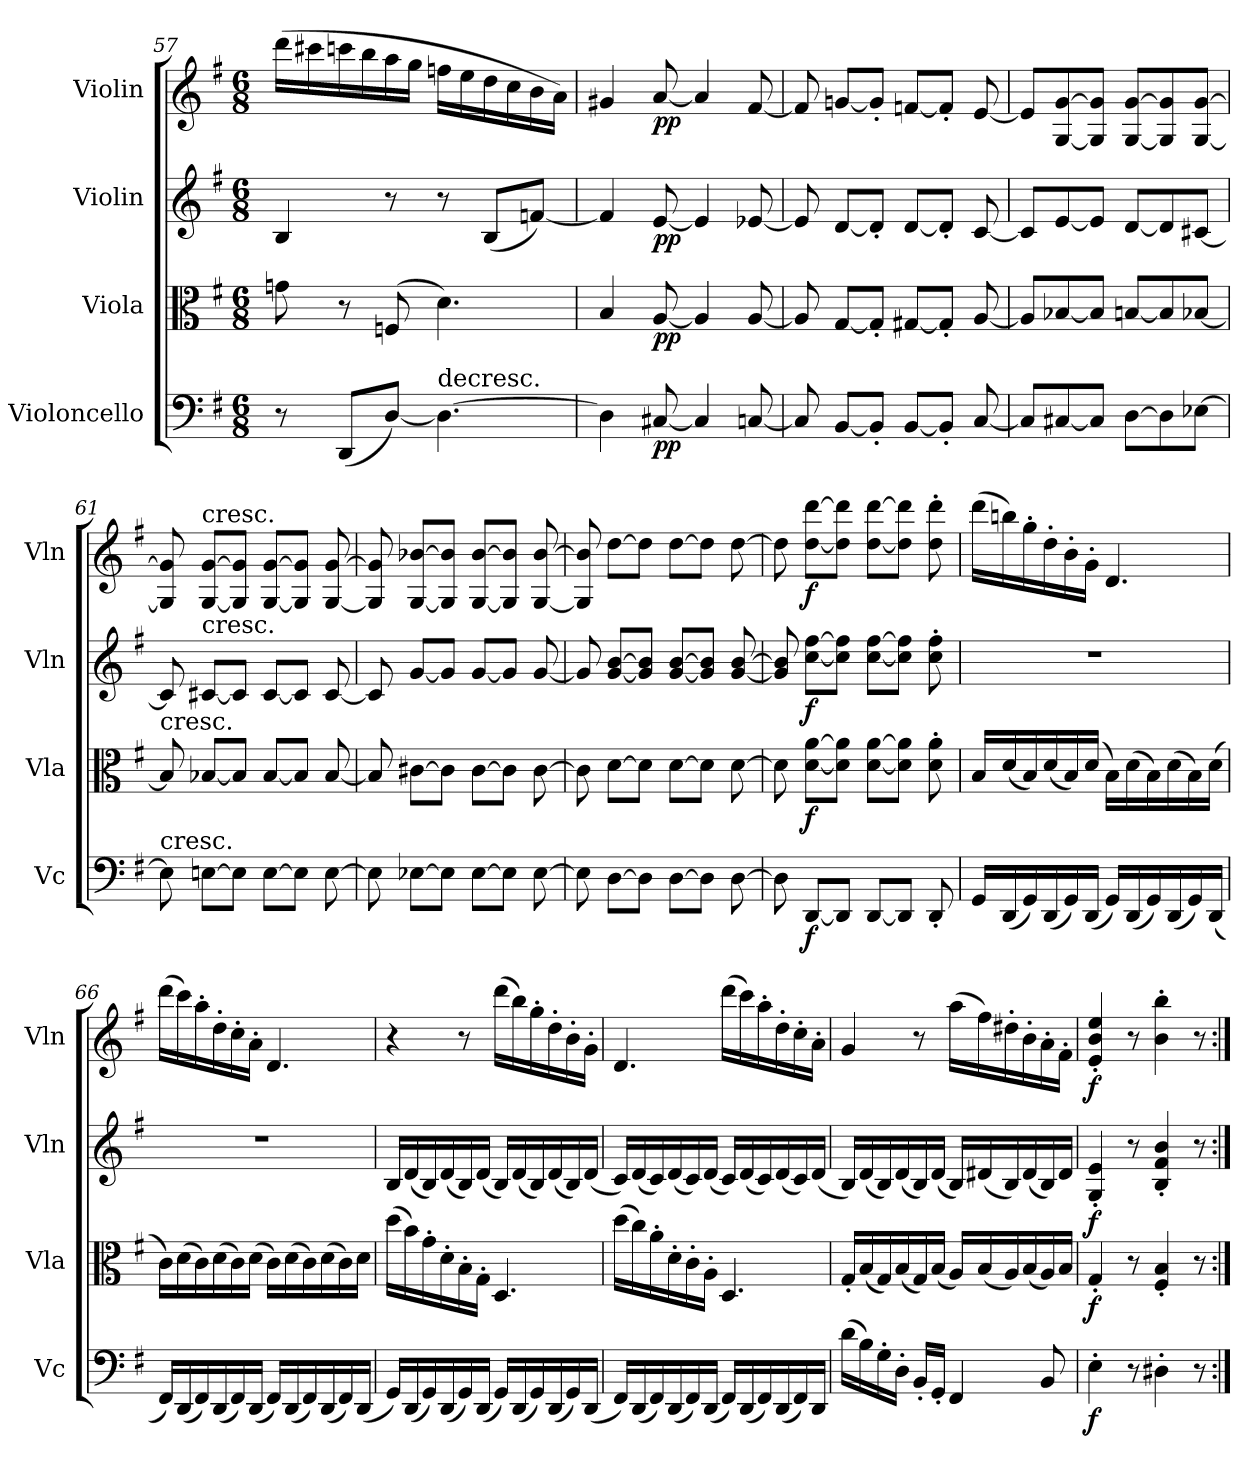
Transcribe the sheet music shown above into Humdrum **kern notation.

**kern	**dynam	**kern	**dynam	**kern	**dynam	**kern	**dynam
*part4	*part4	*part3	*part3	*part2	*part2	*part1	*part1
*staff4	*staff4	*staff3	*staff3	*staff2	*staff2	*staff1	*staff1
*I"Violoncello	*	*I"Viola	*	*I"Violin	*	*I"Violin	*
*I'Vc	*	*I'Vla	*	*I'Vln	*	*I'Vln	*
*clefF4	*	*clefC3	*	*clefG2	*	*clefG2	*
*k[f#]	*	*k[f#]	*	*k[f#]	*	*k[f#]	*
*M6/8	*	*M6/8	*	*M6/8	*	*M6/8	*
=57	=57	=57	=57	=57	=57	=57	=57
8r	.	8gn\	.	4B/	.	(16ddd\LL	.
.	.	.	.	.	.	16ccc#X\	.
(8DD/L	.	8r	.	.	.	16cccn\	.
.	.	.	.	.	.	16bb\	.
[8D/J)	.	(8Fn/	.	8r	.	16aa\	.
.	.	.	.	.	.	16gg\JJ	.
!LO:TX:t=decresc.	!	!	!	!	!	!	!
4.D\_	.	4.d\)	.	8r	.	16ffn\LL	.
.	.	.	.	.	.	16ee\	.
.	.	.	.	(8B/L	.	16dd\	.
.	.	.	.	.	.	16cc\	.
.	.	.	.	[8fn/J)	.	16b\	.
.	.	.	.	.	.	16a\JJ)	.
=58	=58	=58	=58	=58	=58	=58	=58
4D\]	.	4B/	.	4f/]	.	4g#X/	.
[8C#X/	pp	[8A/	pp	[8e/	pp	[8a/	pp
4C#/]	.	4A/]	.	4e/]	.	4a/]	.
[8Cn/	.	[8A/	.	[8e-X/	.	[8f#/	.
=59	=59	=59	=59	=59	=59	=59	=59
8C/]	.	8A/]	.	8e-/]	.	8f#/]	.
[8BB/L	.	[8G/L	.	[8d/L	.	[8gn/L	.
8BB'/J]	.	8G'/J]	.	8d'/J]	.	8g'/J]	.
[8BB/L	.	[8G#X/L	.	[8d/L	.	[8fn/L	.
8BB'/J]	.	8G#'/J]	.	8d'/J]	.	8f'/J]	.
[8C/	.	[8A/	.	[8c/	.	[8e/	.
=60	=60	=60	=60	=60	=60	=60	=60
8C/L]	.	8A/L]	.	8c/L]	.	8e/L]	.
[8C#X/	.	[8B-X/	.	[8e/	.	[8G/ [8g/	.
8C#/J]	.	8B-/J]	.	8e/J]	.	8G]/ 8g]/J	.
[8D\L	.	[8Bn/L	.	[8d/L	.	[8G/ [8g/L	.
8D\]	.	8B/]	.	8d/]	.	8G]/ 8g]/	.
[8E-X\J	.	[8B-X/J	.	[8c#X/J	.	[8G/ [8g/J	.
=61	=61	=61	=61	=61	=61	=61	=61
!	!	!LO:TX:t=cresc.	!	!	!	!	!
!LO:TX:t=cresc.	!	!	!	!	!	!	!
8E-\]	.	8B-/]	.	8c#/]	.	8G]/ 8g]/	.
!	!	!	!	!	!	!LO:TX:t=cresc.	!
!	!	!	!	!LO:TX:t=cresc.	!	!	!
[8En\L	.	[8B-X/L	.	[8c#X/L	.	[8G/ [8g/L	.
8E\J]	.	8B-/J]	.	8c#/J]	.	8G]/ 8g]/J	.
[8E\L	.	[8B-/L	.	[8c#/L	.	[8G/ [8g/L	.
8E\J]	.	8B-/J]	.	8c#/J]	.	8G]/ 8g]/J	.
[8E\	.	[8B-/	.	[8c#/	.	[8G/ [8g/	.
=62	=62	=62	=62	=62	=62	=62	=62
8E\]	.	8B-/]	.	8c#/]	.	8G]/ 8g]/	.
[8E-X\L	.	[8c#X\L	.	[8g/L	.	[8G/ [8b-X/L	.
8E-\J]	.	8c#\J]	.	8g/J]	.	8G]/ 8b-]/J	.
[8E-\L	.	[8c#\L	.	[8g/L	.	[8G/ [8b-/L	.
8E-\J]	.	8c#\J]	.	8g/J]	.	8G]/ 8b-]/J	.
[8E-\	.	[8c#\	.	[8g/	.	[8G/ [8b-/	.
=63	=63	=63	=63	=63	=63	=63	=63
8E-\]	.	8c#\]	.	8g/]	.	8G]/ 8b-]/	.
[8D\L	.	[8d\L	.	[8g/ [8b/L	.	[8dd\L	.
8D\J]	.	8d\J]	.	8g]/ 8b]/J	.	8dd\J]	.
[8D\L	.	[8d\L	.	[8g/ [8b/L	.	[8dd\L	.
8D\J]	.	8d\J]	.	8g]/ 8b]/J	.	8dd\J]	.
[8D\	.	[8d\	.	[8g/ [8b/	.	[8dd\	.
=64	=64	=64	=64	=64	=64	=64	=64
8D\]	.	8d\]	.	8g]/ 8b]/	.	8dd\]	.
[8DD/L	f	[8d\ [8a\L	f	[8cc\ [8ff#\L	f	[8dd\ [8ddd\L	f
8DD/J]	.	8d]\ 8a]\J	.	8cc]\ 8ff#]\J	.	8dd]\ 8ddd]\J	.
[8DD/L	.	[8d\ [8a\L	.	[8cc\ [8ff#\L	.	[8dd\ [8ddd\L	.
8DD/J]	.	8d]\ 8a]\J	.	8cc]\ 8ff#]\J	.	8dd]\ 8ddd]\J	.
8DD'/	.	8d'\ 8a'\	.	8cc'\ 8ff#'\	.	8dd'\ 8ddd'\	.
=65	=65	=65	=65	=65	=65	=65	=65
16GG/LL	.	16B/LL	.	2.r	.	(16ddd\LL	.
(16DD/	.	(16d/	.	.	.	16bbn\)	.
16GG/)	.	16B/)	.	.	.	16gg'\	.
(16DD/	.	(16d/	.	.	.	16dd'\	.
16GG/)	.	16B/)	.	.	.	16b'\	.
(16DD/JJ	.	(16d/JJ	.	.	.	16g'\JJ	.
16GG/LL)	.	16B\LL)	.	.	.	4.d/	.
(16DD/	.	(16d\	.	.	.	.	.
16GG/)	.	16B\)	.	.	.	.	.
(16DD/	.	(16d\	.	.	.	.	.
16GG/)	.	16B\)	.	.	.	.	.
(16DD/JJ	.	(16d\JJ	.	.	.	.	.
=66	=66	=66	=66	=66	=66	=66	=66
16FF#/LL)	.	16c\LL)	.	2.r	.	(16ddd\LL	.
(16DD/	.	(16d\	.	.	.	16ccc\)	.
16FF#/)	.	16c\)	.	.	.	16aa'\	.
(16DD/	.	(16d\	.	.	.	16dd'\	.
16FF#/)	.	16c\)	.	.	.	16cc'\	.
(16DD/JJ	.	(16d\JJ	.	.	.	16a'\JJ	.
16FF#/LL)	.	16c\LL)	.	.	.	4.d/	.
(16DD/	.	(16d\	.	.	.	.	.
16FF#/)	.	16c\)	.	.	.	.	.
(16DD/	.	(16d\	.	.	.	.	.
16FF#/)	.	16c\)	.	.	.	.	.
(16DD/JJ	.	16d\JJ	.	.	.	.	.
=67	=67	=67	=67	=67	=67	=67	=67
16GG/LL)	.	(16dd\LL	.	16B/LL	.	4r	.
(16DD/	.	16b\)	.	(16d/	.	.	.
16GG/)	.	16g'\	.	16B/)	.	.	.
(16DD/	.	16d'\	.	(16d/	.	.	.
16GG/)	.	16B'\	.	16B/)	.	8r	.
(16DD/JJ	.	16G'\JJ	.	(16d/JJ	.	.	.
16GG/LL)	.	4.D/	.	16B/LL)	.	(16ddd\LL	.
(16DD/	.	.	.	(16d/	.	16bb\)	.
16GG/)	.	.	.	16B/)	.	16gg'\	.
(16DD/	.	.	.	(16d/	.	16dd'\	.
16GG/)	.	.	.	16B/)	.	16b'\	.
(16DD/JJ	.	.	.	(16d/JJ	.	16g'\JJ	.
=68	=68	=68	=68	=68	=68	=68	=68
16FF#/LL)	.	(16dd\LL	.	16c/LL)	.	4.d/	.
(16DD/	.	16cc\)	.	(16d/	.	.	.
16FF#/)	.	16a'\	.	16c/)	.	.	.
(16DD/	.	16d'\	.	(16d/	.	.	.
16FF#/)	.	16c'\	.	16c/)	.	.	.
(16DD/JJ	.	16A'\JJ	.	(16d/JJ	.	.	.
16FF#/LL)	.	4.D/	.	16c/LL)	.	(16ddd\LL	.
(16DD/	.	.	.	(16d/	.	16ccc\)	.
16FF#/)	.	.	.	16c/)	.	16aa'\	.
(16DD/	.	.	.	(16d/	.	16dd'\	.
16FF#/)	.	.	.	16c/)	.	16cc'\	.
16DD/JJ	.	.	.	(16d/JJ	.	16a'\JJ	.
=69	=69	=69	=69	=69	=69	=69	=69
(16d\LL	.	16G'/LL	.	16B/LL)	.	4g/	.
16B\)	.	(16B/	.	(16d/	.	.	.
16G'\	.	16G/)	.	16B/)	.	.	.
16D'\JJ	.	(16B/	.	(16d/	.	.	.
16BB'/LL	.	16G/)	.	16B/)	.	8r	.
16GG'/JJ	.	(16B/JJ	.	(16d/JJ	.	.	.
4FF#/	.	16A/LL)	.	16B/LL)	.	(16aa\LL	.
.	.	(16B/	.	(16d#X/	.	16ff#\)	.
.	.	16A/)	.	16B/)	.	16dd#X'\	.
.	.	(16B/	.	(16d#/	.	16b'\	.
8BB/	.	16A/)	.	16B/)	.	16a'\	.
.	.	16B/JJ	.	16d#/JJ	.	16f#'\JJ	.
=70	=70	=70	=70	=70	=70	=70	=70
4E'\	f	4G'/	f	4G'/ 4e'/	f	4e'/ 4b'/ 4ee'/	f
8r	.	8r	.	8r	.	8r	.
4D#X'\	.	4F#'/ 4B'/	.	4B'/ 4f#'/ 4b'/	.	4b'\ 4bb'\	.
8r	.	8r	.	8r	.	8r	.
=:|!	=:|!	=:|!	=:|!	=:|!	=:|!	=:|!	=:|!
*-	*-	*-	*-	*-	*-	*-	*-
